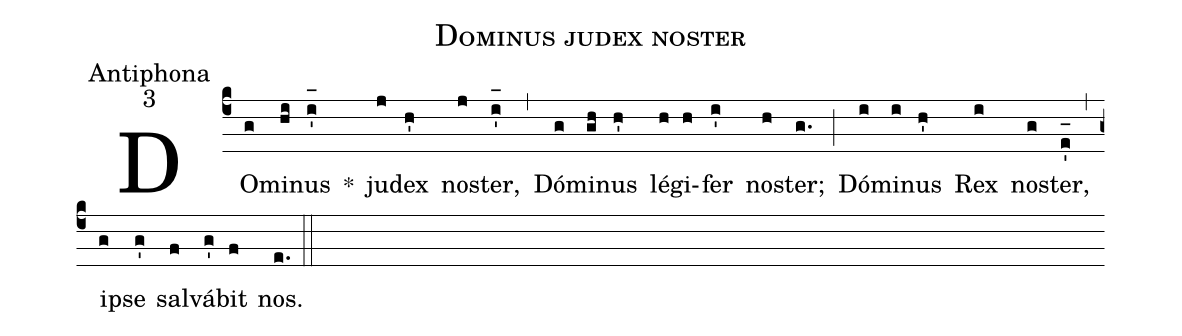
name:Dominus judex noster;
office-part:Antiphona;
mode:3;
%%
(c4) DO(g)mi(hi)nus(i'_[oh:h]) *() ju(j)dex(h') no(j)ster,(i'_[oh:h]) (,) Dó(g)mi(gh)nus(h') lé(h)gi(h)fer(i') no(h)ster;(g.) (;) Dó(i)mi(i)nus(h') Rex(i) no(g)ster,(e'_[oh:h]) (,) i(g)pse(g') sal(f)vá(g')bit(f) nos.(e.) (::)
